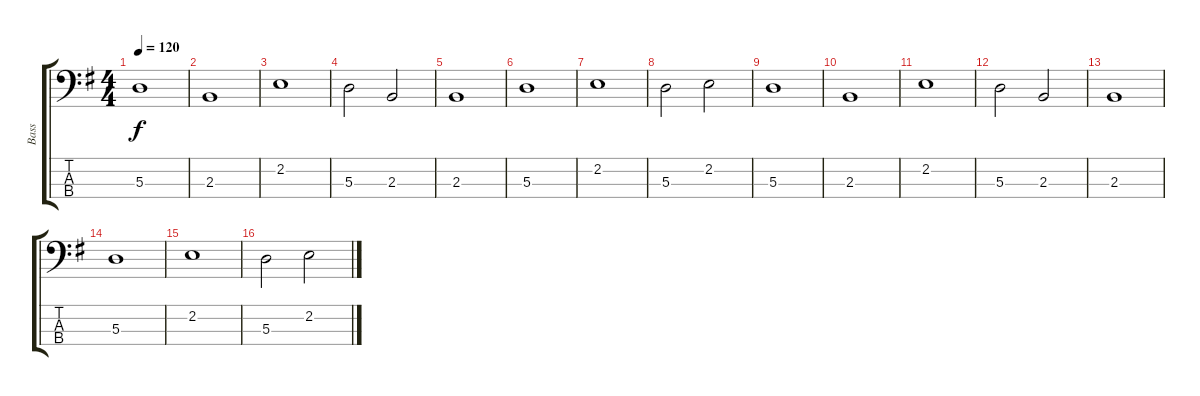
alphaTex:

\track ("Bass" "Bass") {instrument acousticbass}
\staff {score tabs}
\tuning (G2 D2 A1 E1) {hide}
\ts (4 4)
\tempo 120
\clef f4
\ks g
5.3.1{dy f instrument acousticbass} |
2.3.1 |
2.2.1 |
5.3.2 2.3.2 |
2.3.1 |
5.3.1 |
2.2.1 |
5.3.2 2.2.2 |
5.3.1 |
2.3.1 |
2.2.1 |
5.3.2 2.3.2 |
2.3.1 |
5.3.1 |
2.2.1 |
5.3.2 2.2.2
